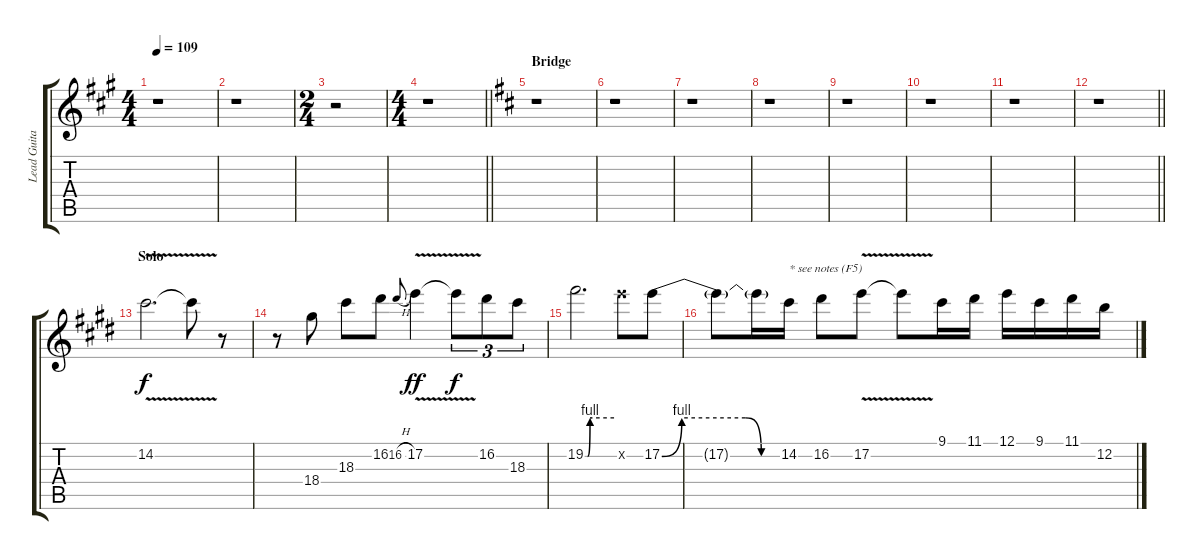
\track ("Lead Guitar" "Lead Guita") {instrument distortionguitar}
\staff {score tabs}
\tuning (E4 B3 G3 D3 A2 E2) {hide}
\ts (4 4)
\tempo 109
\clef g2
\ks f#minor
r.1{dy f} |
r.1 |
\ts (2 4)
r.2 |
\ts (4 4)
\barLineRight lightlight
r.1 |
\section ("" "Bridge")
\ks bminor
r.1 |
r.1 |
r.1 |
r.1 |
r.1 |
r.1 |
r.1 |
\barLineRight lightlight
r.1 |
\section ("" "Solo")
\ks c#minor
14.2{v}.2{d} 14.2{t}.8 r.8 |
r.8 18.4.8 18.3.8 16.2.8 16.2{h}.8{gr onbeat} 17.2{v}.4{dy ff} 17.2{t}.8{tu (3 2) dy f} 16.2.8{tu (3 2)} 18.3.8{tu (3 2)} |
19.2{be (custom 0 0 5 0 10 4 15 4 60 4)}.2{d} 17.2{x}.8 17.2{be (custom 0 0 10 4 42 4 50 0 60 0)}.8 |
17.2{t}.8 17.2{t}.16 14.2.16{txt "* see notes (F5)"} 16.2.8 17.2{v}.8 17.2{t}.8 9.1.16 11.1.16 12.1.16 9.1.16 11.1.16 12.2.16
